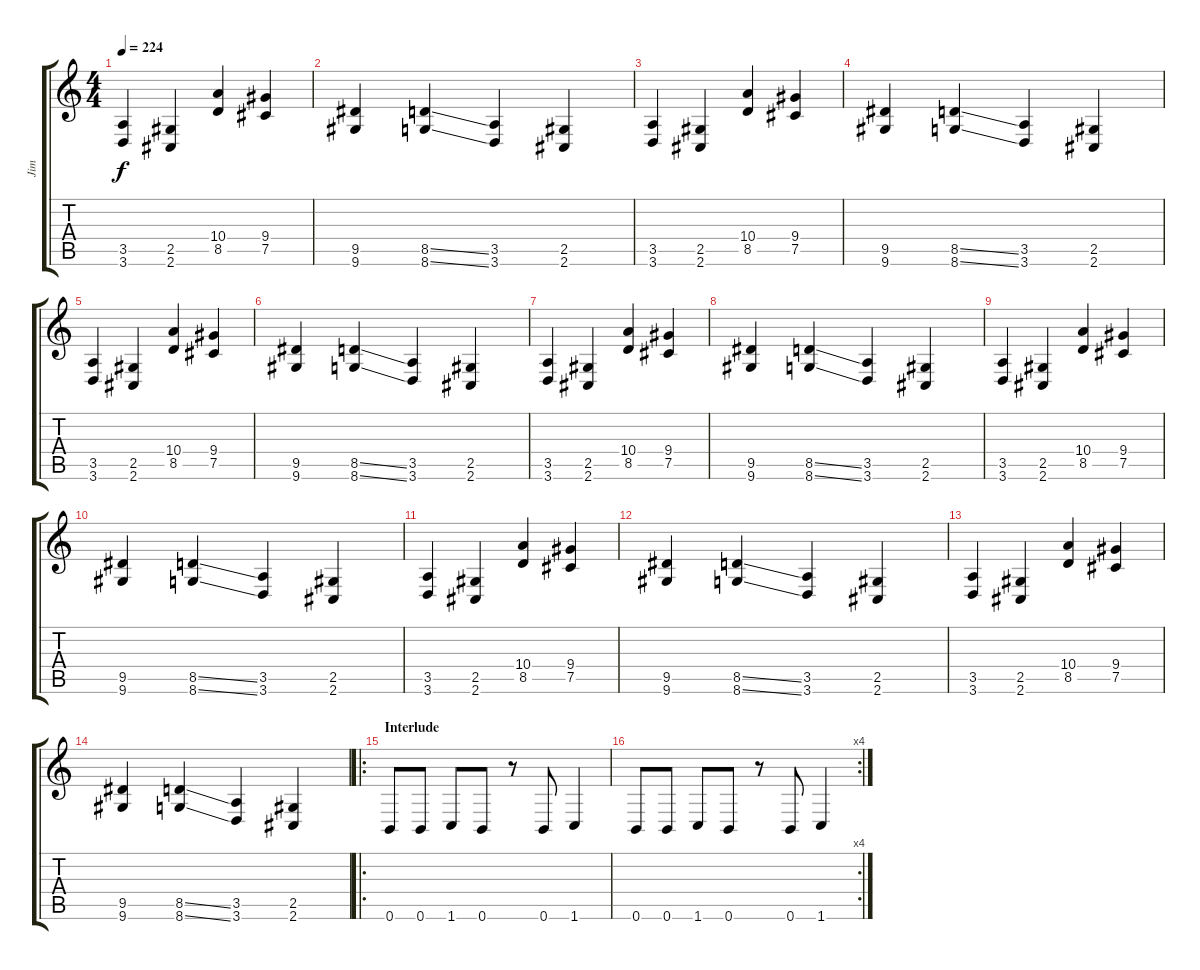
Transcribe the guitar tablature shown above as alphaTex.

\track ("Jim" "Jim") {instrument distortionguitar}
\staff {score tabs}
\tuning (Db4 Ab3 E3 B2 Gb2 B1) {hide}
\ts (4 4)
\tempo 224
\clef g2
\ks c
(3.5 3.6).4{dy f instrument distortionguitar} (2.5 2.6).4 (10.4 8.5).4 (9.4 7.5).4 |
(9.5 9.6).4 (8.5{ss} 8.6{ss}).4 (3.5 3.6).4 (2.5 2.6).4 |
(3.5 3.6).4{instrument distortionguitar} (2.5 2.6).4 (10.4 8.5).4 (9.4 7.5).4 |
(9.5 9.6).4 (8.5{ss} 8.6{ss}).4 (3.5 3.6).4 (2.5 2.6).4 |
(3.5 3.6).4{instrument distortionguitar} (2.5 2.6).4 (10.4 8.5).4 (9.4 7.5).4 |
(9.5 9.6).4 (8.5{ss} 8.6{ss}).4 (3.5 3.6).4 (2.5 2.6).4 |
(3.5 3.6).4{instrument distortionguitar} (2.5 2.6).4 (10.4 8.5).4 (9.4 7.5).4 |
(9.5 9.6).4 (8.5{ss} 8.6{ss}).4 (3.5 3.6).4 (2.5 2.6).4 |
(3.5 3.6).4{instrument distortionguitar} (2.5 2.6).4 (10.4 8.5).4 (9.4 7.5).4 |
(9.5 9.6).4 (8.5{ss} 8.6{ss}).4 (3.5 3.6).4 (2.5 2.6).4 |
(3.5 3.6).4{instrument distortionguitar} (2.5 2.6).4 (10.4 8.5).4 (9.4 7.5).4 |
(9.5 9.6).4 (8.5{ss} 8.6{ss}).4 (3.5 3.6).4 (2.5 2.6).4 |
(3.5 3.6).4{instrument distortionguitar} (2.5 2.6).4 (10.4 8.5).4 (9.4 7.5).4 |
(9.5 9.6).4 (8.5{ss} 8.6{ss}).4 (3.5 3.6).4 (2.5 2.6).4 |
\ro
\section ("" "Interlude")
0.6.8 0.6.8 1.6.8 0.6.8 r.8 0.6.8 1.6.4 |
\rc 4
0.6.8 0.6.8 1.6.8 0.6.8 r.8 0.6.8 1.6.4
